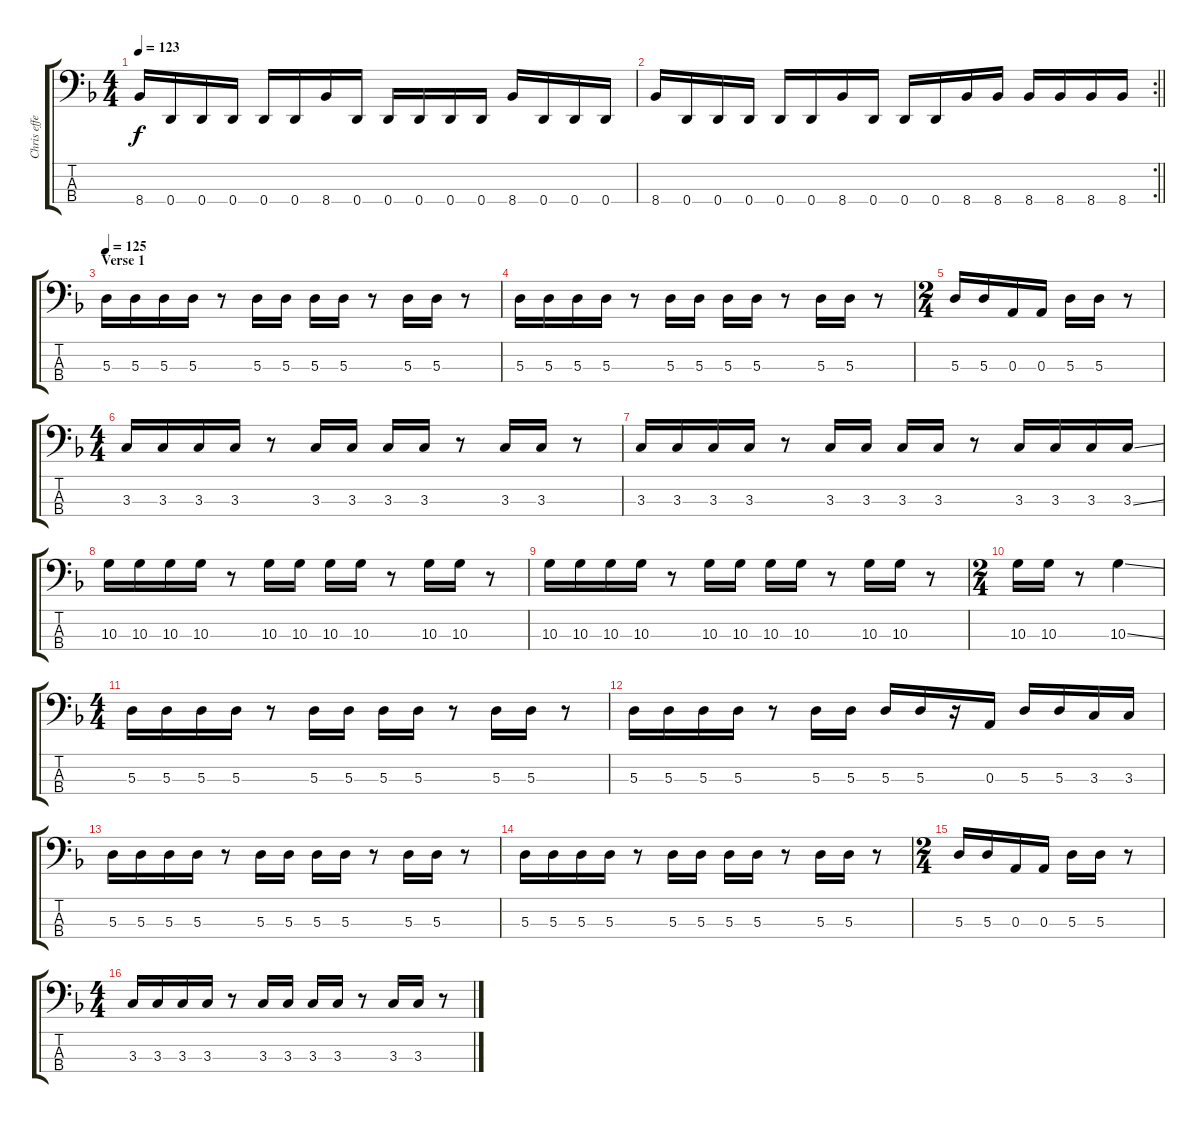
\track ("Chris effects" "Chris effe") {instrument distortionguitar}
\staff {score tabs}
\tuning (G2 D2 A1 D1) {hide}
\ts (4 4)
\tempo 123
\clef f4
\ks f
8.4.16{dy f} 0.4.16 0.4.16 0.4.16 0.4.16 0.4.16 8.4.16 0.4.16 0.4.16 0.4.16 0.4.16 0.4.16 8.4.16 0.4.16 0.4.16 0.4.16 |
\rc 2
\barLineRight lightlight
8.4.16 0.4.16 0.4.16 0.4.16 0.4.16 0.4.16 8.4.16 0.4.16 0.4.16 0.4.16 8.4.16 8.4.16 8.4.16 8.4.16 8.4.16 8.4.16 |
\section ("" "Verse 1")
\tempo 125
5.3.16 5.3.16 5.3.16 5.3.16 r.8 5.3.16 5.3.16 5.3.16 5.3.16 r.8 5.3.16 5.3.16 r.8 |
5.3.16 5.3.16 5.3.16 5.3.16 r.8 5.3.16 5.3.16 5.3.16 5.3.16 r.8 5.3.16 5.3.16 r.8 |
\ts (2 4)
5.3.16 5.3.16 0.3.16 0.3.16 5.3.16 5.3.16 r.8 |
\ts (4 4)
3.3.16 3.3.16 3.3.16 3.3.16 r.8 3.3.16 3.3.16 3.3.16 3.3.16 r.8 3.3.16 3.3.16 r.8 |
3.3.16 3.3.16 3.3.16 3.3.16 r.8 3.3.16 3.3.16 3.3.16 3.3.16 r.8 3.3.16 3.3.16 3.3.16 3.3{ss}.16 |
10.3.16 10.3.16 10.3.16 10.3.16 r.8 10.3.16 10.3.16 10.3.16 10.3.16 r.8 10.3.16 10.3.16 r.8 |
10.3.16 10.3.16 10.3.16 10.3.16 r.8 10.3.16 10.3.16 10.3.16 10.3.16 r.8 10.3.16 10.3.16 r.8 |
\ts (2 4)
10.3.16 10.3.16 r.8 10.3{ss}.4 |
\ts (4 4)
5.3.16 5.3.16 5.3.16 5.3.16 r.8 5.3.16 5.3.16 5.3.16 5.3.16 r.8 5.3.16 5.3.16 r.8 |
5.3.16 5.3.16 5.3.16 5.3.16 r.8 5.3.16 5.3.16 5.3.16 5.3.16 r.16 0.3.16 5.3.16 5.3.16 3.3.16 3.3.16 |
5.3.16 5.3.16 5.3.16 5.3.16 r.8 5.3.16 5.3.16 5.3.16 5.3.16 r.8 5.3.16 5.3.16 r.8 |
5.3.16 5.3.16 5.3.16 5.3.16 r.8 5.3.16 5.3.16 5.3.16 5.3.16 r.8 5.3.16 5.3.16 r.8 |
\ts (2 4)
5.3.16 5.3.16 0.3.16 0.3.16 5.3.16 5.3.16 r.8 |
\ts (4 4)
3.3.16 3.3.16 3.3.16 3.3.16 r.8 3.3.16 3.3.16 3.3.16 3.3.16 r.8 3.3.16 3.3.16 r.8
